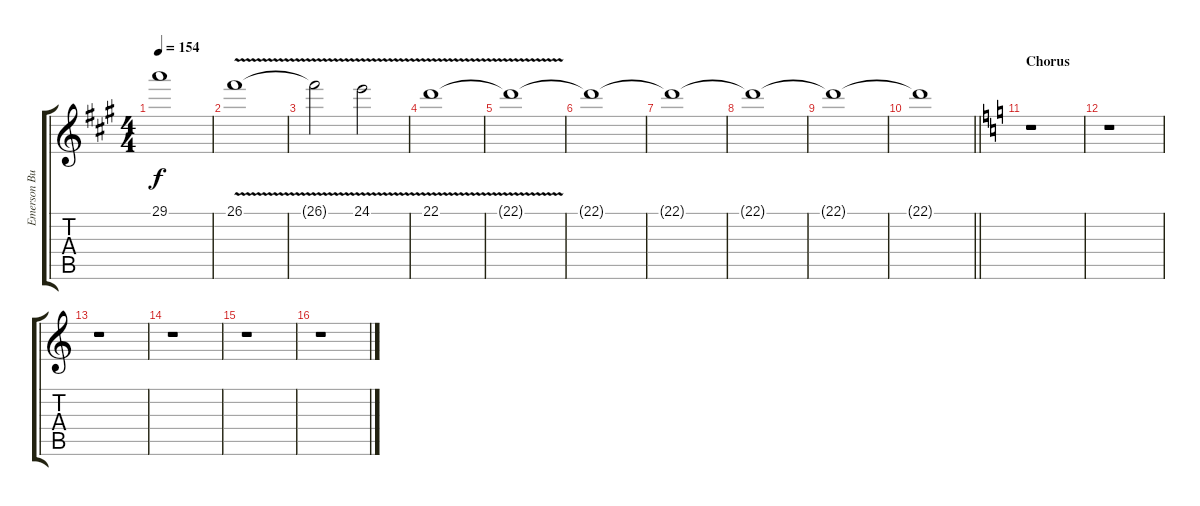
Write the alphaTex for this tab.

\track ("Emerson Burton (Keyboard)" "Emerson Bu") {instrument pad4choir}
\staff {score tabs}
\tuning (E4 B3 G3 D3 A2 E2) {hide}
\ts (4 4)
\tempo 154
\clef g2
\ks a
29.1{t}.1{dy f} |
26.1{v}.1 |
26.1{t}.2 24.1{v}.2 |
22.1{v}.1 |
22.1{t}.1 |
22.1{t}.1 |
22.1{t}.1 |
22.1{t}.1 |
22.1{t}.1 |
\barLineRight lightlight
22.1{t}.1 |
\section ("" "Chorus")
\ks c
r.1 |
r.1 |
r.1 |
r.1 |
r.1 |
r.1
